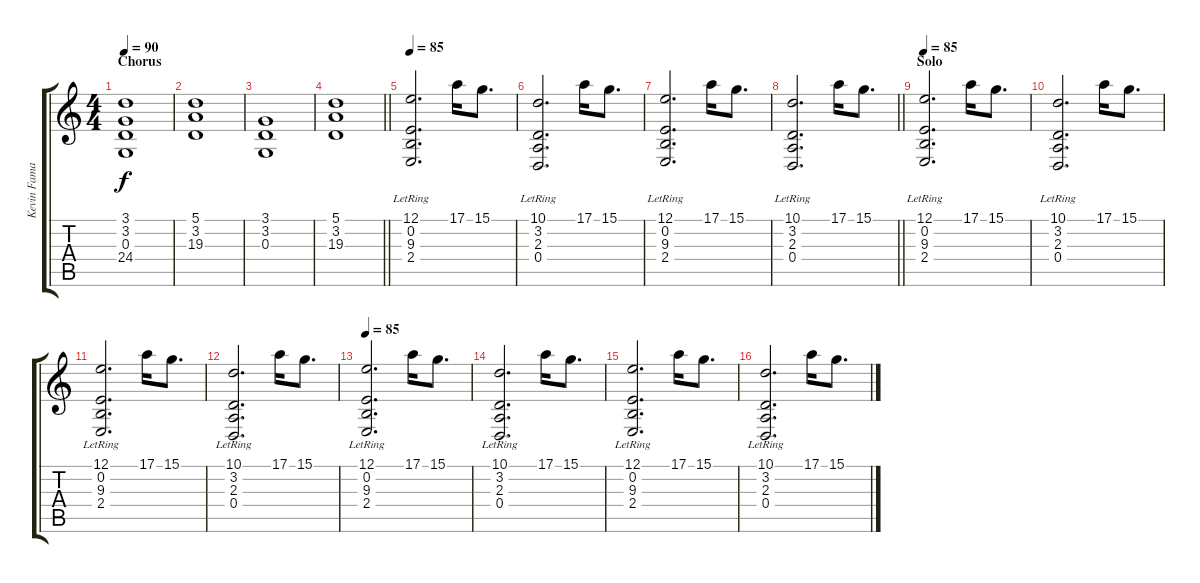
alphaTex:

\track ("Kevin Famarin (Keyboards)" "Kevin Fama") {instrument stringensemble1}
\staff {score tabs}
\tuning (E4 B3 G3 D3 A2 E2) {hide}
\ts (4 4)
\section ("" "Chorus")
\tempo 90
\clef g2
\ks c
(3.1 3.2 0.3 24.4).1{dy f} |
(5.1 3.2 19.3).1 |
(3.1 3.2 0.3).1 |
\barLineRight lightlight
(5.1 3.2 19.3).1 |
\tempo 85
(12.1 0.2{lr} 9.3{lr} 2.4{lr}).2{d} 17.1.16 15.1.8{d} |
(10.1 3.2{lr} 2.3{lr} 0.4{lr}).2{d} 17.1.16 15.1.8{d} |
(12.1 0.2{lr} 9.3{lr} 2.4{lr}).2{d} 17.1.16 15.1.8{d} |
\barLineRight lightlight
(10.1 3.2{lr} 2.3{lr} 0.4{lr}).2{d} 17.1.16 15.1.8{d} |
\section ("" "Solo")
\tempo 85
(12.1 0.2{lr} 9.3{lr} 2.4{lr}).2{d} 17.1.16 15.1.8{d} |
(10.1 3.2{lr} 2.3{lr} 0.4{lr}).2{d} 17.1.16 15.1.8{d} |
(12.1 0.2{lr} 9.3{lr} 2.4{lr}).2{d} 17.1.16 15.1.8{d} |
(10.1 3.2{lr} 2.3{lr} 0.4{lr}).2{d} 17.1.16 15.1.8{d} |
\tempo 85
(12.1 0.2{lr} 9.3{lr} 2.4{lr}).2{d} 17.1.16 15.1.8{d} |
(10.1 3.2{lr} 2.3{lr} 0.4{lr}).2{d} 17.1.16 15.1.8{d} |
(12.1 0.2{lr} 9.3{lr} 2.4{lr}).2{d} 17.1.16 15.1.8{d} |
(10.1 3.2{lr} 2.3{lr} 0.4{lr}).2{d} 17.1.16 15.1.8{d}
